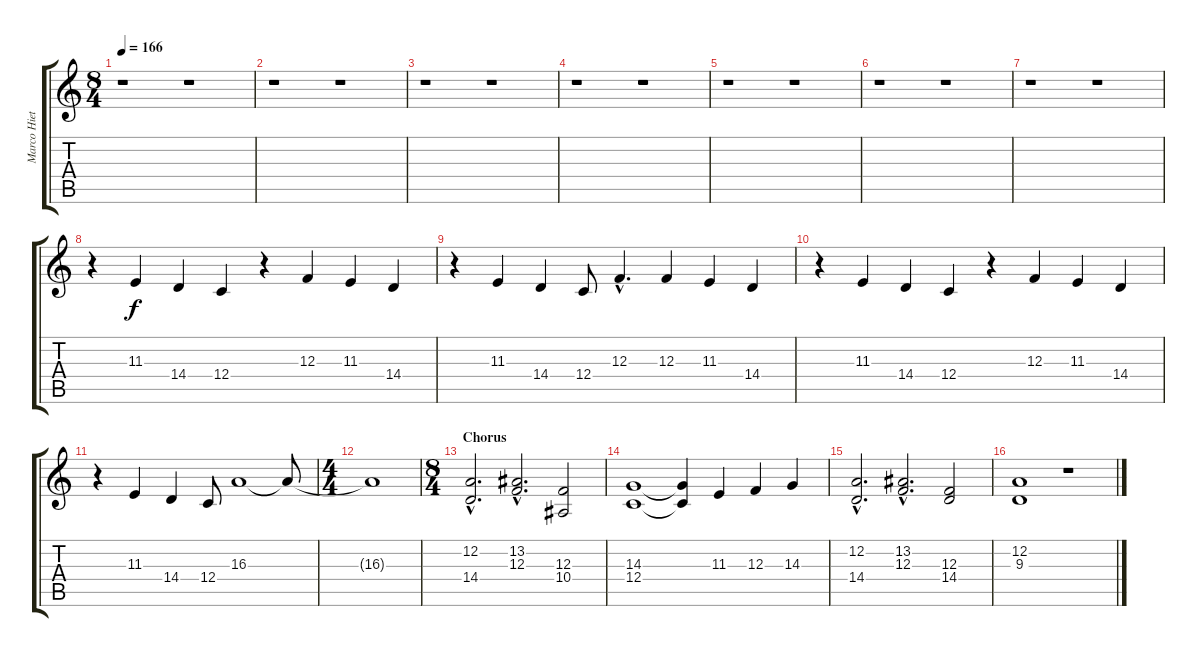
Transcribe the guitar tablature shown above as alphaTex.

\track ("Marco Hietala - Vocals" "Marco Hiet") {instrument lead2sawtooth}
\staff {score tabs}
\tuning (D4 A3 F3 C3 G2 D2) {hide}
\ts (8 4)
\tempo 166
\clef g2
\ks c
r.1{dy f} r.1 |
r.1 r.1 |
r.1 r.1 |
r.1 r.1 |
r.1 r.1 |
r.1 r.1 |
r.1 r.1 |
r.4 11.3.4 14.4.4 12.4.4 r.4 12.3.4 11.3.4 14.4.4 |
r.4 11.3.4 14.4.4 12.4.8 12.3{hac}.4{d} 12.3.4 11.3.4 14.4.4 |
r.4 11.3.4 14.4.4 12.4.4 r.4 12.3.4 11.3.4 14.4.4 |
r.4 11.3.4 14.4.4 12.4.8 16.3.1 16.3{t}.8 |
\ts (4 4)
16.3{t}.1 |
\ts (8 4)
\section ("" "Chorus")
(12.2{hac} 14.4{hac}).2{d} (13.2{hac} 12.3{hac}).2{d} (12.3 10.4).2 |
(14.3 12.4).1 (14.3{t} 12.4{t}).4 11.3.4 12.3.4 14.3.4 |
(12.2{hac} 14.4{hac}).2{d} (13.2{hac} 12.3{hac}).2{d} (12.3 14.4).2 |
(12.2 9.3).1 r.1
